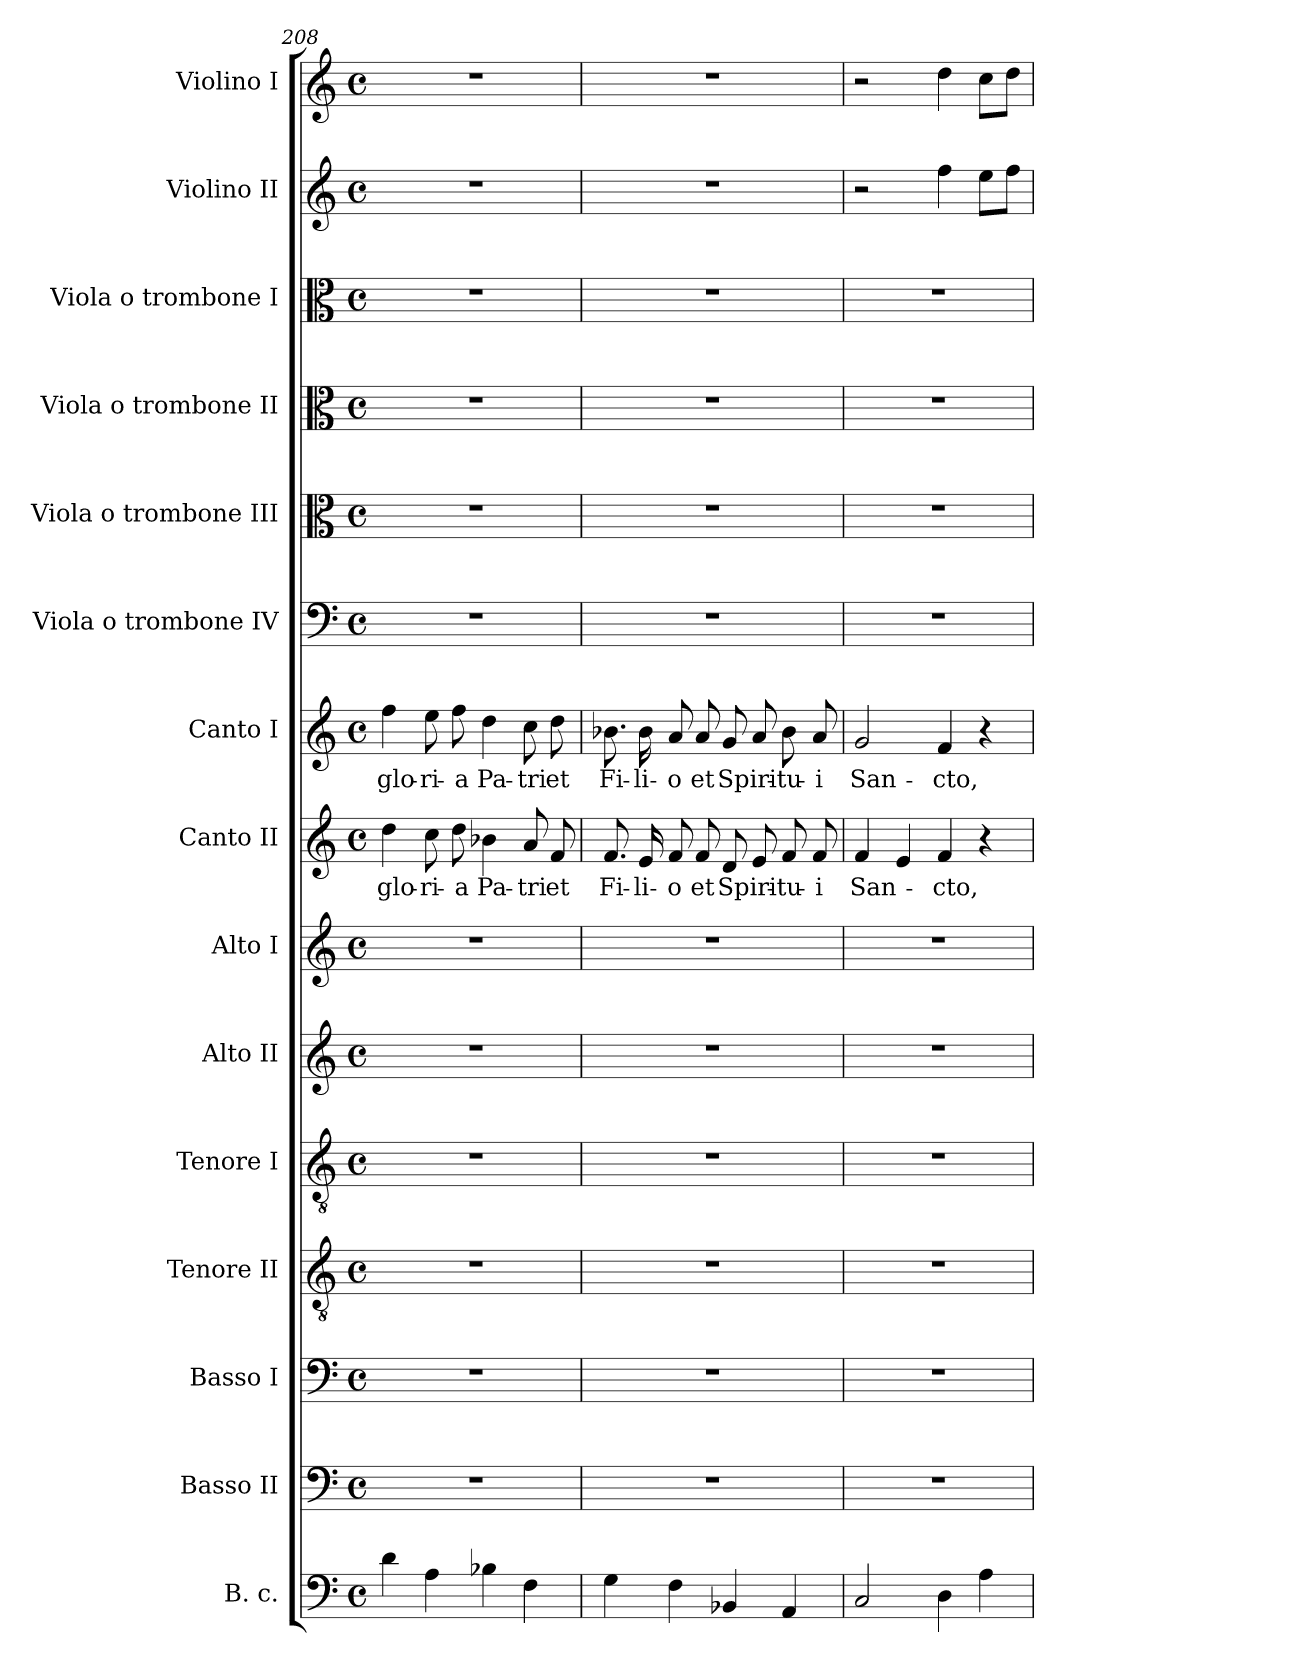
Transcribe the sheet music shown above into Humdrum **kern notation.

**kern	**kern	**kern	**kern	**kern	**kern	**kern	**kern	**text	**kern	**text	**kern	**kern	**kern	**kern	**kern	**kern
*part15	*part14	*part13	*part12	*part11	*part10	*part9	*part8	*part8	*part7	*part7	*part6	*part5	*part4	*part3	*part2	*part1
*staff15	*staff14	*staff13	*staff12	*staff11	*staff10	*staff9	*staff8	*staff8	*staff7	*staff7	*staff6	*staff5	*staff4	*staff3	*staff2	*staff1
*I"B. c.	*I"Basso II	*I"Basso I	*I"Tenore II	*I"Tenore I	*I"Alto II	*I"Alto I	*I"Canto II	*	*I"Canto I	*	*I"Viola o trombone IV	*I"Viola o trombone III	*I"Viola o trombone II	*I"Viola o trombone I	*I"Violino II	*I"Violino I
*	*	*	*	*	*	*	*	*	*	*	*I'Vla	*I'Vla	*I'Vla	*I'Vla	*I'Vln	*I'Vln
*clefF4	*clefF4	*clefF4	*clefGv2	*clefGv2	*clefG2	*clefG2	*clefG2	*	*clefG2	*	*clefF4	*clefC3	*clefC3	*clefC3	*clefG2	*clefG2
*k[]	*k[]	*k[]	*k[]	*k[]	*k[]	*k[]	*k[]	*	*k[]	*	*k[]	*k[]	*k[]	*k[]	*k[]	*k[]
*M4/4	*M4/4	*M4/4	*M4/4	*M4/4	*M4/4	*M4/4	*M4/4	*	*M4/4	*	*M4/4	*M4/4	*M4/4	*M4/4	*M4/4	*M4/4
*met(c)	*met(c)	*met(c)	*met(c)	*met(c)	*met(c)	*met(c)	*met(c)	*	*met(c)	*	*met(c)	*met(c)	*met(c)	*met(c)	*met(c)	*met(c)
=208	=208	=208	=208	=208	=208	=208	=208	=208	=208	=208	=208	=208	=208	=208	=208	=208
!	!	!	!	!	!	!	!	!LO:LY:b	!	!LO:LY:b	!	!	!	!	!	!
4d\	1r	1r	1r	1r	1r	1r	4dd\	glo-	4ff\	glo-	1r	1r	1r	1r	1r	1r
!	!	!	!	!	!	!	!	!LO:LY:b	!	!LO:LY:b	!	!	!	!	!	!
4A\	.	.	.	.	.	.	8cc\	-ri-	8ee\	-ri-	.	.	.	.	.	.
!	!	!	!	!	!	!	!	!LO:LY:b	!	!LO:LY:b	!	!	!	!	!	!
.	.	.	.	.	.	.	8dd\	-a	8ff\	-a	.	.	.	.	.	.
!	!	!	!	!	!	!	!	!LO:LY:b	!	!LO:LY:b	!	!	!	!	!	!
4B-X\	.	.	.	.	.	.	4b-X\	Pa-	4dd\	Pa-	.	.	.	.	.	.
!	!	!	!	!	!	!	!	!LO:LY:b	!	!LO:LY:b	!	!	!	!	!	!
4F\	.	.	.	.	.	.	8a/	-tri	8cc\	-tri	.	.	.	.	.	.
!	!	!	!	!	!	!	!	!LO:LY:b	!	!LO:LY:b	!	!	!	!	!	!
.	.	.	.	.	.	.	8f/	et	8dd\	et	.	.	.	.	.	.
=209	=209	=209	=209	=209	=209	=209	=209	=209	=209	=209	=209	=209	=209	=209	=209	=209
!	!	!	!	!	!	!	!	!LO:LY:b	!	!LO:LY:b	!	!	!	!	!	!
4G\	1r	1r	1r	1r	1r	1r	8.f/	Fi-	8.b-X\	Fi-	1r	1r	1r	1r	1r	1r
!	!	!	!	!	!	!	!	!LO:LY:b	!	!LO:LY:b	!	!	!	!	!	!
.	.	.	.	.	.	.	16e/	-li-	16b-\	-li-	.	.	.	.	.	.
!	!	!	!	!	!	!	!	!LO:LY:b	!	!LO:LY:b	!	!	!	!	!	!
4F\	.	.	.	.	.	.	8f/	-o	8a/	-o	.	.	.	.	.	.
!	!	!	!	!	!	!	!	!LO:LY:b	!	!LO:LY:b	!	!	!	!	!	!
.	.	.	.	.	.	.	8f/	et	8a/	et	.	.	.	.	.	.
!	!	!	!	!	!	!	!	!LO:LY:b	!	!LO:LY:b	!	!	!	!	!	!
4BB-X/	.	.	.	.	.	.	8d/	Spiri-	8g/	Spiri-	.	.	.	.	.	.
.	.	.	.	.	.	.	8e/	.	8a/	.	.	.	.	.	.	.
!	!	!	!	!	!	!	!	!LO:LY:b	!	!LO:LY:b	!	!	!	!	!	!
4AA/	.	.	.	.	.	.	8f/	-tu-	8b-\	-tu-	.	.	.	.	.	.
!	!	!	!	!	!	!	!	!LO:LY:b	!	!LO:LY:b	!	!	!	!	!	!
.	.	.	.	.	.	.	8f/	-i	8a/	-i	.	.	.	.	.	.
=210	=210	=210	=210	=210	=210	=210	=210	=210	=210	=210	=210	=210	=210	=210	=210	=210
!	!	!	!	!	!	!	!	!LO:LY:b	!	!LO:LY:b	!	!	!	!	!	!
2C/	1r	1r	1r	1r	1r	1r	4f/	San-	2g/	San-	1r	1r	1r	1r	2r	2r
.	.	.	.	.	.	.	4e/	.	.	.	.	.	.	.	.	.
!	!	!	!	!	!	!	!	!LO:LY:b	!	!LO:LY:b	!	!	!	!	!	!
4D\	.	.	.	.	.	.	4f/	-cto,	4f/	-cto,	.	.	.	.	4ff\	4dd\
4A\	.	.	.	.	.	.	4r	.	4r	.	.	.	.	.	8ee\L	8cc\L
.	.	.	.	.	.	.	.	.	.	.	.	.	.	.	8ff\J	8dd\J
=	=	=	=	=	=	=	=	=	=	=	=	=	=	=	=	=
*-	*-	*-	*-	*-	*-	*-	*-	*-	*-	*-	*-	*-	*-	*-	*-	*-
